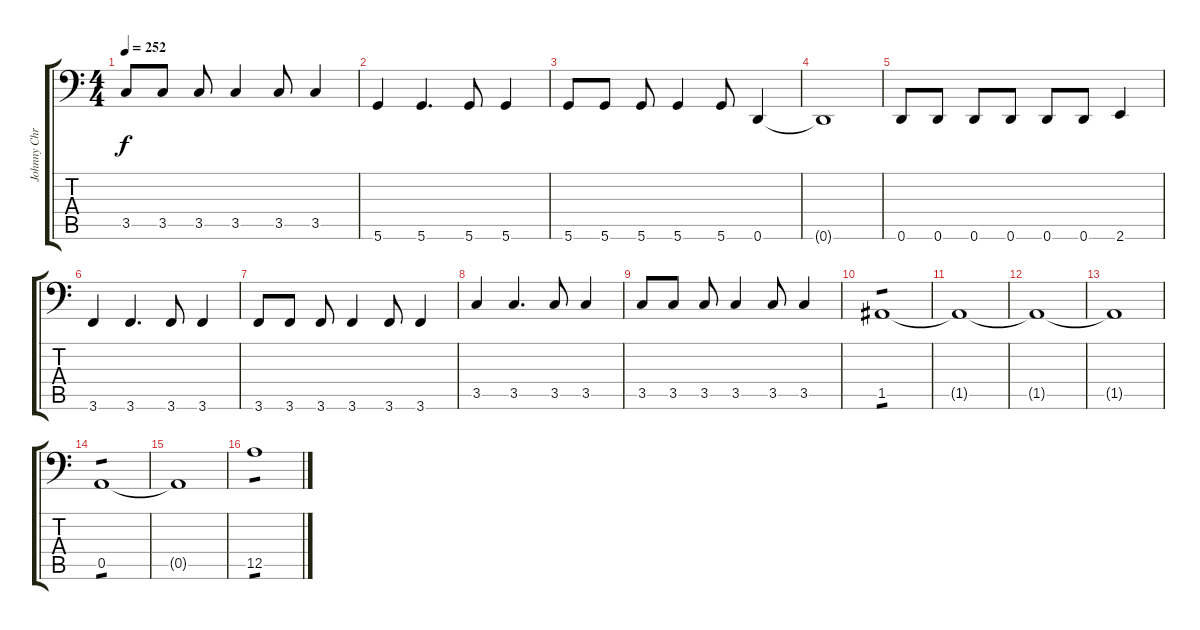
\track ("Johnny Christ" "Johnny Chr") {instrument electricbasspick}
\staff {score tabs}
\tuning (E3 B2 G2 D2 A1 D1) {hide}
\ts (4 4)
\tempo 252
\clef f4
\ks c
3.5.8{dy f} 3.5.8 3.5.8 3.5.4 3.5.8 3.5.4 |
5.6.4 5.6.4{d} 5.6.8 5.6.4 |
5.6.8 5.6.8 5.6.8 5.6.4 5.6.8 0.6.4 |
0.6{t}.1 |
0.6.8 0.6.8 0.6.8 0.6.8 0.6.8 0.6.8 2.6.4 |
3.6.4 3.6.4{d} 3.6.8 3.6.4 |
3.6.8 3.6.8 3.6.8 3.6.4 3.6.8 3.6.4 |
3.5.4 3.5.4{d} 3.5.8 3.5.4 |
3.5.8 3.5.8 3.5.8 3.5.4 3.5.8 3.5.4 |
1.5.1{tp 1} |
1.5{t}.1 |
1.5{t}.1 |
1.5{t}.1 |
0.5.1{tp 1} |
0.5{t}.1 |
12.5.1{tp 1}
